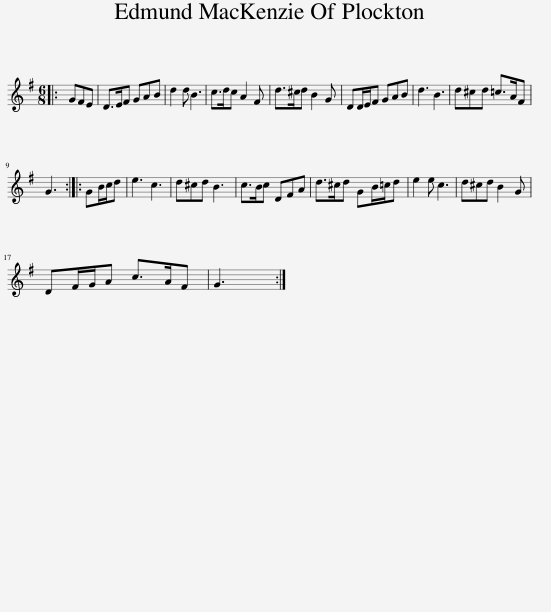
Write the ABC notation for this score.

X:1
L:1/8
M:6/8
I:linebreak $
K:G
V:1 treble
V:1
|: GFE | D>EF GAB | d2 d B3 | c>dc A2 F | d>^cd B2 G | %5
 DD/E/F GAB | d3 B3 | d^cd =c>AF |$ G3 :: GB/c/d | %10
 e3 c3 | d^cd B3 | c>Bc DFA | d>^cd GB/=c/d | e2 e c3 | %15
 d^cd B2 G |$ DF/G/A c>AF | G3 :| %18
